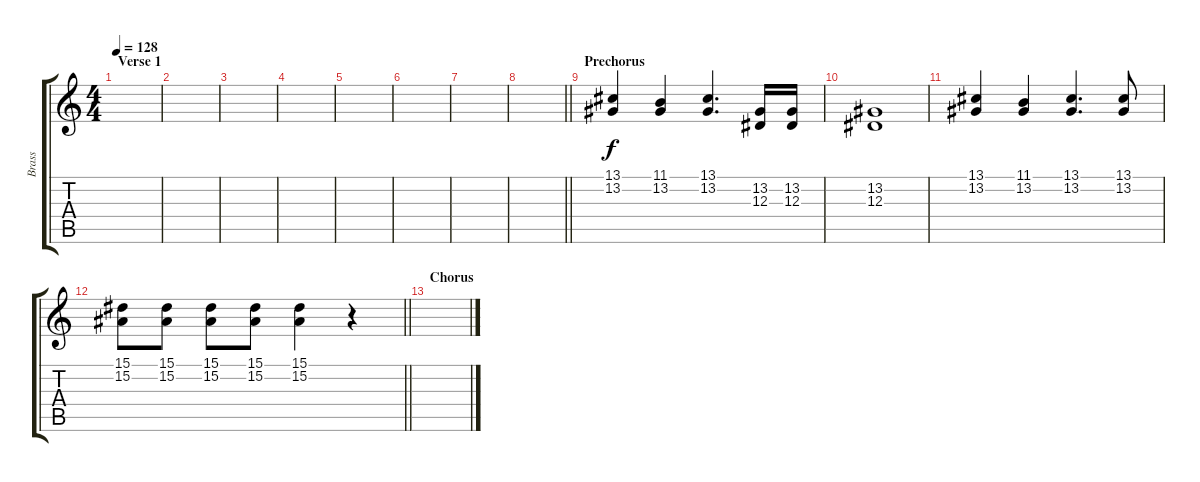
\track ("Brass" "Brass") {instrument brasssection}
\staff {score tabs}
\tuning (C4 G3 Eb3 Bb2 F2 C2) {hide}
\ts (4 4)
\section ("" "Verse 1")
\tempo 128
\clef g2
\ks c
|
|
|
|
|
|
|
\barLineRight lightlight
|
\section ("" "Prechorus")
(13.1 13.2).4 (11.1 13.2).4 (13.1 13.2).4{d} (13.2 12.3).16 (13.2 12.3).16 |
(13.2 12.3).1 |
(13.1 13.2).4 (11.1 13.2).4 (13.1 13.2).4{d} (13.1 13.2).8 |
\barLineRight lightlight
(15.1 15.2).8 (15.1 15.2).8 (15.1 15.2).8 (15.1 15.2).8 (15.1 15.2).4 r.4 |
\section ("" "Chorus")
